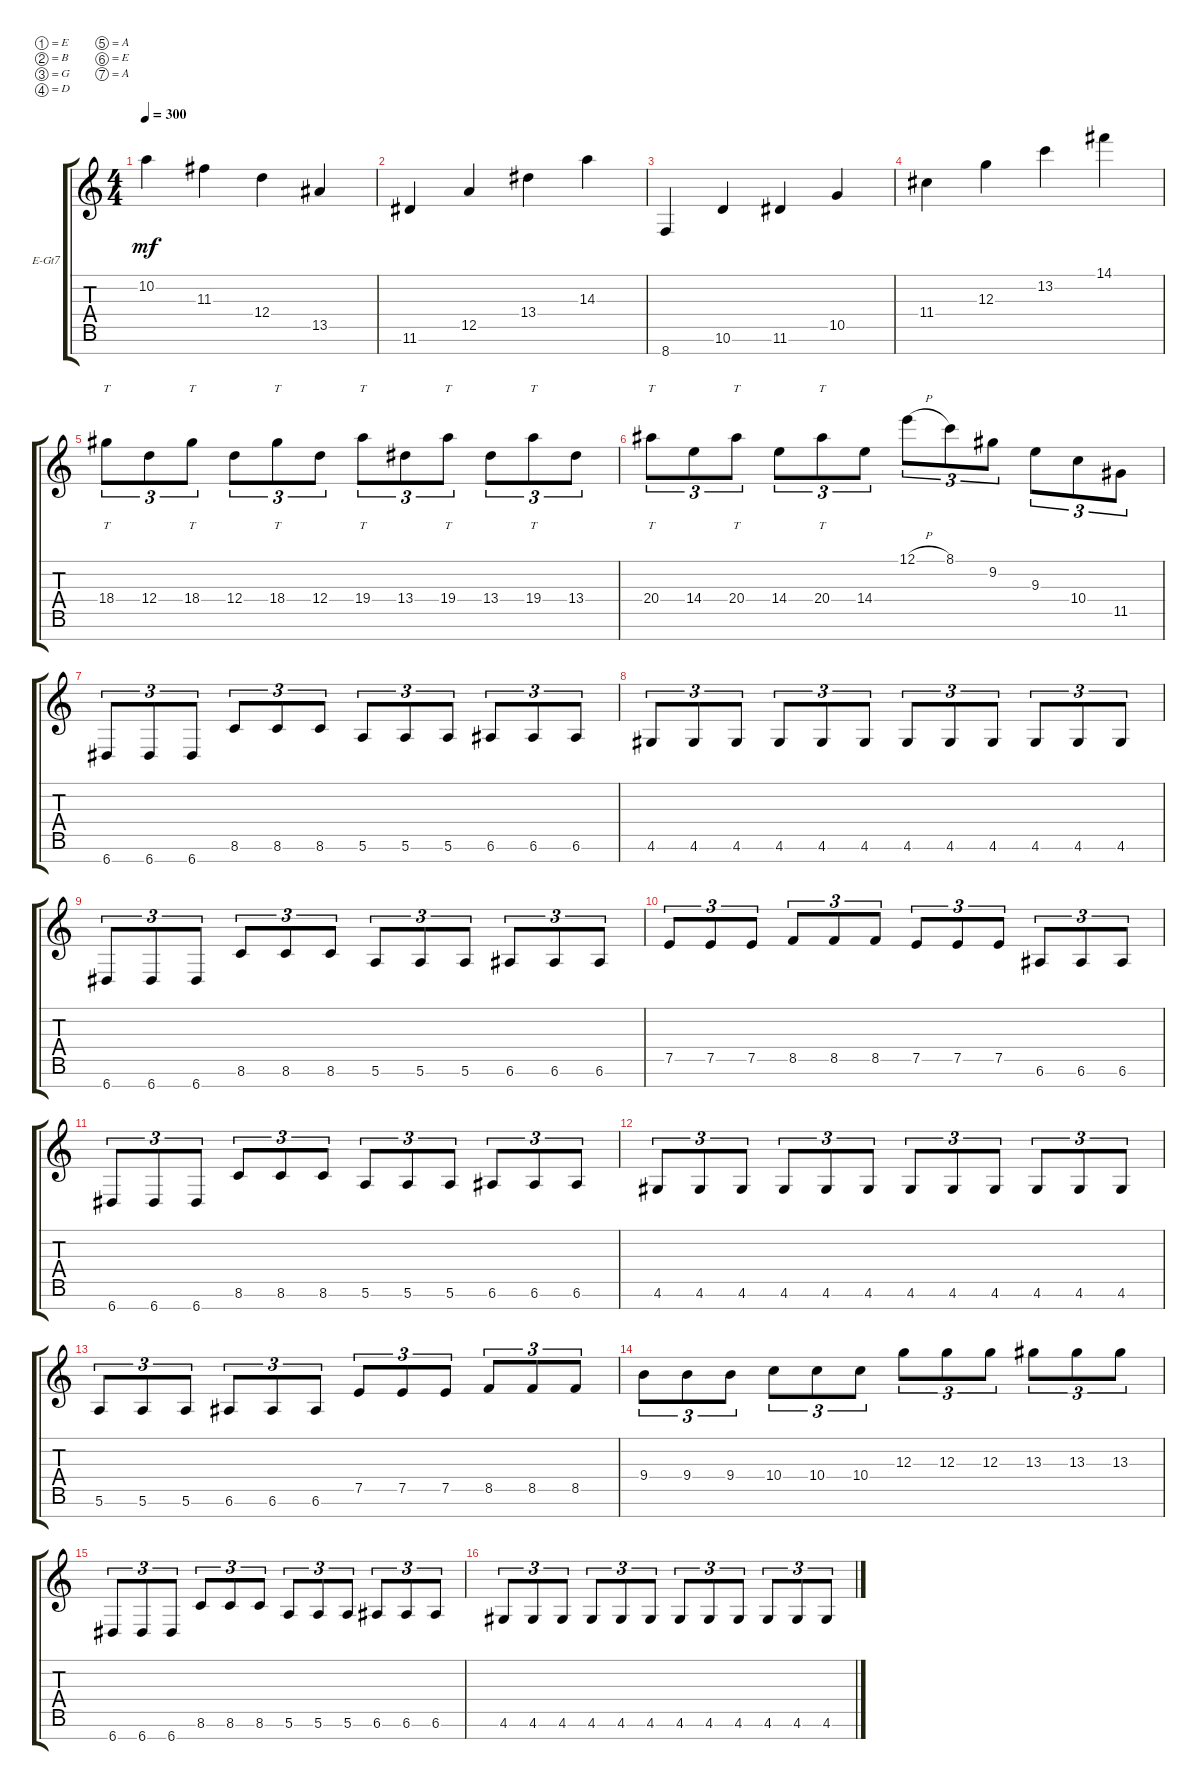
\defaultSystemsLayout 4
\bracketExtendMode groupsimilarinstruments
\firstSystemTrackNameOrientation horizontal
\otherSystemsTrackNameOrientation horizontal
\track ("Electric Guitar" "E-Gt7") {instrument distortionguitar}
\staff {score tabs}
\tuning (E4 B3 G3 D3 A2 E2 A1)
\ts (4 4)
\tempo 300
\clef g2
\ks c
10.2.4{dy mf} 11.3.4 12.4.4 13.5.4 |
11.6.4 12.5.4 13.4.4 14.3.4 |
8.7.4 10.6.4 11.6.4 10.5.4 |
11.4.4 12.3.4 13.2.4 14.1.4 |
18.4.8{tt tu (3 2)} 12.4.8{tu (3 2)} 18.4.8{tt tu (3 2)} 12.4.8{tu (3 2)} 18.4.8{tt tu (3 2)} 12.4.8{tu (3 2)} 19.4.8{tt tu (3 2)} 13.4.8{tu (3 2)} 19.4.8{tt tu (3 2)} 13.4.8{tu (3 2)} 19.4.8{tt tu (3 2)} 13.4.8{tu (3 2)} |
20.4.8{tt tu (3 2)} 14.4.8{tu (3 2)} 20.4.8{tt tu (3 2)} 14.4.8{tu (3 2)} 20.4.8{tt tu (3 2)} 14.4.8{tu (3 2)} 12.1{h}.8{tu (3 2)} 8.1.8{tu (3 2)} 9.2.8{tu (3 2)} 9.3.8{tu (3 2)} 10.4.8{tu (3 2)} 11.5.8{tu (3 2)} |
6.7.8{tu (3 2)} 6.7.8{tu (3 2)} 6.7.8{tu (3 2)} 8.6.8{tu (3 2)} 8.6.8{tu (3 2)} 8.6.8{tu (3 2)} 5.6.8{tu (3 2)} 5.6.8{tu (3 2)} 5.6.8{tu (3 2)} 6.6.8{tu (3 2)} 6.6.8{tu (3 2)} 6.6.8{tu (3 2)} |
4.6.8{tu (3 2)} 4.6.8{tu (3 2)} 4.6.8{tu (3 2)} 4.6.8{tu (3 2)} 4.6.8{tu (3 2)} 4.6.8{tu (3 2)} 4.6.8{tu (3 2)} 4.6.8{tu (3 2)} 4.6.8{tu (3 2)} 4.6.8{tu (3 2)} 4.6.8{tu (3 2)} 4.6.8{tu (3 2)} |
6.7.8{tu (3 2)} 6.7.8{tu (3 2)} 6.7.8{tu (3 2)} 8.6.8{tu (3 2)} 8.6.8{tu (3 2)} 8.6.8{tu (3 2)} 5.6.8{tu (3 2)} 5.6.8{tu (3 2)} 5.6.8{tu (3 2)} 6.6.8{tu (3 2)} 6.6.8{tu (3 2)} 6.6.8{tu (3 2)} |
7.5.8{tu (3 2)} 7.5.8{tu (3 2)} 7.5.8{tu (3 2)} 8.5.8{tu (3 2)} 8.5.8{tu (3 2)} 8.5.8{tu (3 2)} 7.5.8{tu (3 2)} 7.5.8{tu (3 2)} 7.5.8{tu (3 2)} 6.6.8{tu (3 2)} 6.6.8{tu (3 2)} 6.6.8{tu (3 2)} |
6.7.8{tu (3 2)} 6.7.8{tu (3 2)} 6.7.8{tu (3 2)} 8.6.8{tu (3 2)} 8.6.8{tu (3 2)} 8.6.8{tu (3 2)} 5.6.8{tu (3 2)} 5.6.8{tu (3 2)} 5.6.8{tu (3 2)} 6.6.8{tu (3 2)} 6.6.8{tu (3 2)} 6.6.8{tu (3 2)} |
4.6.8{tu (3 2)} 4.6.8{tu (3 2)} 4.6.8{tu (3 2)} 4.6.8{tu (3 2)} 4.6.8{tu (3 2)} 4.6.8{tu (3 2)} 4.6.8{tu (3 2)} 4.6.8{tu (3 2)} 4.6.8{tu (3 2)} 4.6.8{tu (3 2)} 4.6.8{tu (3 2)} 4.6.8{tu (3 2)} |
5.6.8{tu (3 2)} 5.6.8{tu (3 2)} 5.6.8{tu (3 2)} 6.6.8{tu (3 2)} 6.6.8{tu (3 2)} 6.6.8{tu (3 2)} 7.5.8{tu (3 2)} 7.5.8{tu (3 2)} 7.5.8{tu (3 2)} 8.5.8{tu (3 2)} 8.5.8{tu (3 2)} 8.5.8{tu (3 2)} |
9.4.8{tu (3 2)} 9.4.8{tu (3 2)} 9.4.8{tu (3 2)} 10.4.8{tu (3 2)} 10.4.8{tu (3 2)} 10.4.8{tu (3 2)} 12.3.8{tu (3 2)} 12.3.8{tu (3 2)} 12.3.8{tu (3 2)} 13.3.8{tu (3 2)} 13.3.8{tu (3 2)} 13.3.8{tu (3 2)} |
6.7.8{tu (3 2)} 6.7.8{tu (3 2)} 6.7.8{tu (3 2)} 8.6.8{tu (3 2)} 8.6.8{tu (3 2)} 8.6.8{tu (3 2)} 5.6.8{tu (3 2)} 5.6.8{tu (3 2)} 5.6.8{tu (3 2)} 6.6.8{tu (3 2)} 6.6.8{tu (3 2)} 6.6.8{tu (3 2)} |
4.6.8{tu (3 2)} 4.6.8{tu (3 2)} 4.6.8{tu (3 2)} 4.6.8{tu (3 2)} 4.6.8{tu (3 2)} 4.6.8{tu (3 2)} 4.6.8{tu (3 2)} 4.6.8{tu (3 2)} 4.6.8{tu (3 2)} 4.6.8{tu (3 2)} 4.6.8{tu (3 2)} 4.6.8{tu (3 2)}
